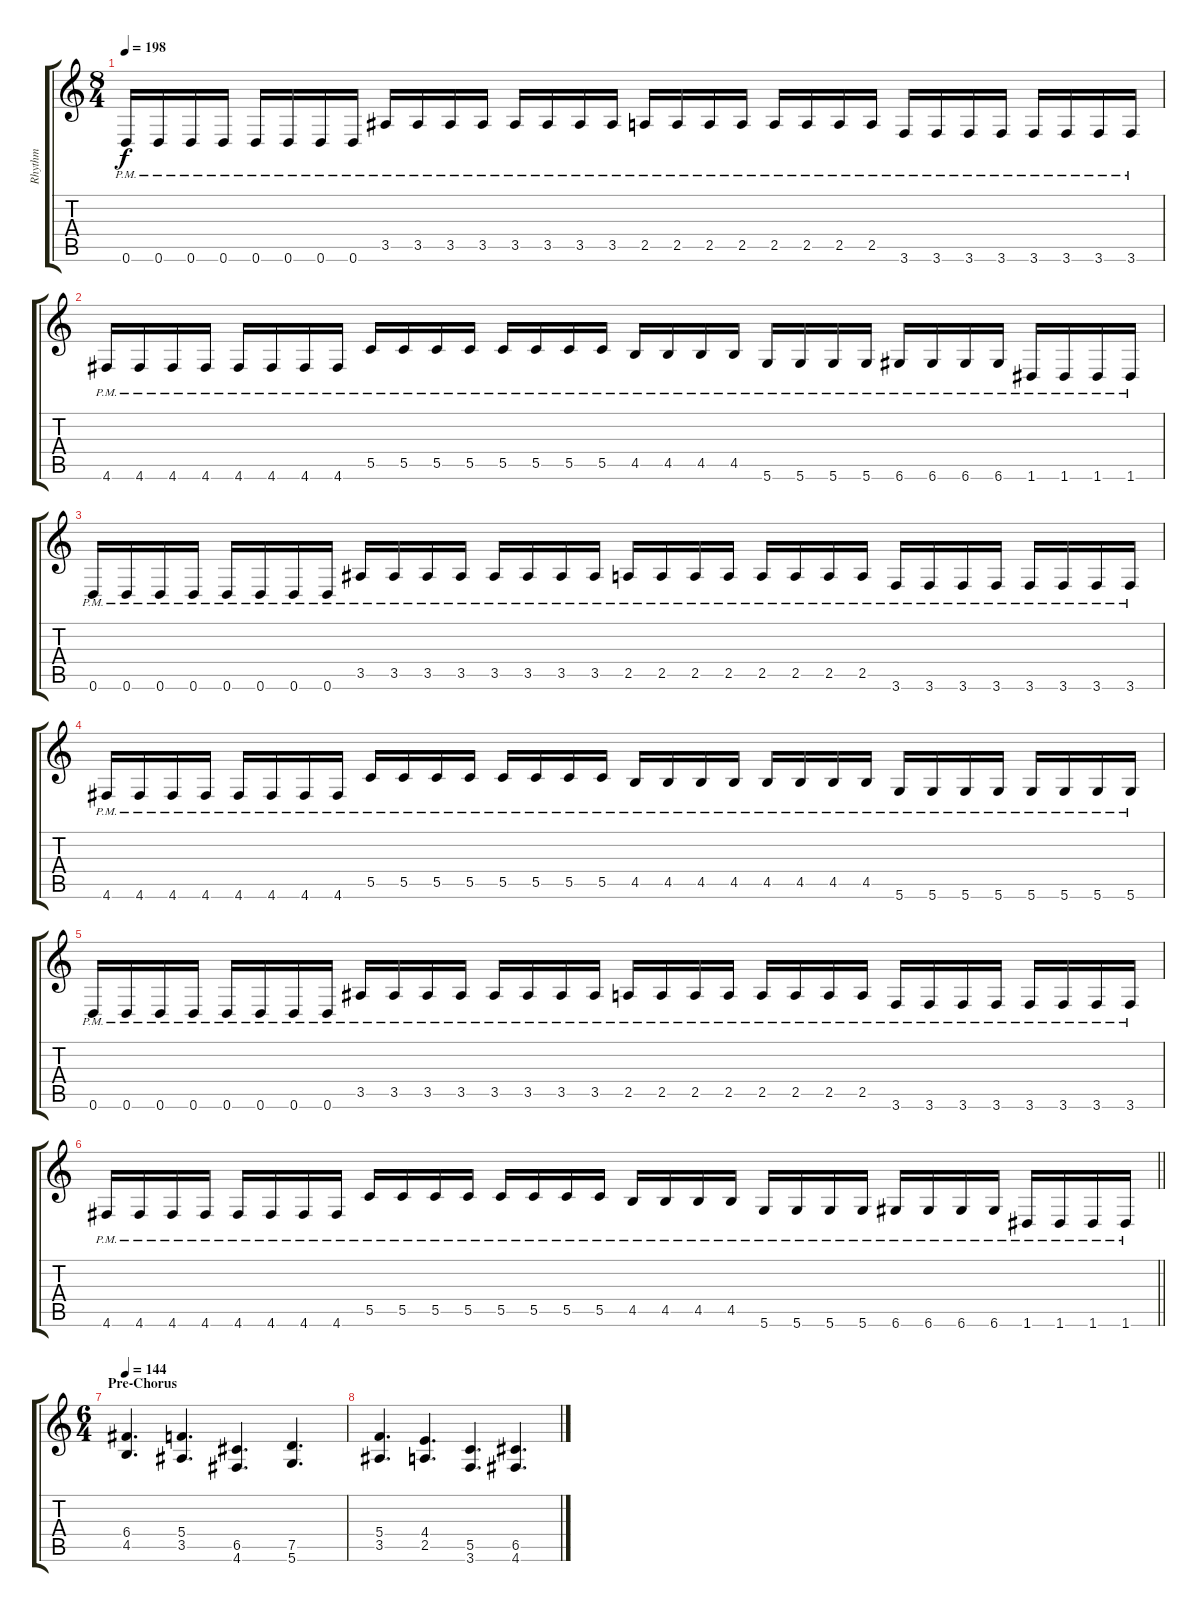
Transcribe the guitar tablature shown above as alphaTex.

\track ("Rhythm" "Rhythm") {instrument distortionguitar}
\staff {score tabs}
\tuning (D4 A3 F3 C3 G2 D2) {hide}
\ts (8 4)
\tempo 198
\clef g2
\ks c
0.6{pm}.16{dy f} 0.6{pm}.16 0.6{pm}.16 0.6{pm}.16 0.6{pm}.16 0.6{pm}.16 0.6{pm}.16 0.6{pm}.16 3.5{pm}.16 3.5{pm}.16 3.5{pm}.16 3.5{pm}.16 3.5{pm}.16 3.5{pm}.16 3.5{pm}.16 3.5{pm}.16 2.5{pm}.16 2.5{pm}.16 2.5{pm}.16 2.5{pm}.16 2.5{pm}.16 2.5{pm}.16 2.5{pm}.16 2.5{pm}.16 3.6{pm}.16 3.6{pm}.16 3.6{pm}.16 3.6{pm}.16 3.6{pm}.16 3.6{pm}.16 3.6{pm}.16 3.6{pm}.16 |
4.6{pm}.16 4.6{pm}.16 4.6{pm}.16 4.6{pm}.16 4.6{pm}.16 4.6{pm}.16 4.6{pm}.16 4.6{pm}.16 5.5{pm}.16 5.5{pm}.16 5.5{pm}.16 5.5{pm}.16 5.5{pm}.16 5.5{pm}.16 5.5{pm}.16 5.5{pm}.16 4.5{pm}.16 4.5{pm}.16 4.5{pm}.16 4.5{pm}.16 5.6{pm}.16 5.6{pm}.16 5.6{pm}.16 5.6{pm}.16 6.6{pm}.16 6.6{pm}.16 6.6{pm}.16 6.6{pm}.16 1.6{pm}.16 1.6{pm}.16 1.6{pm}.16 1.6{pm}.16 |
0.6{pm}.16 0.6{pm}.16 0.6{pm}.16 0.6{pm}.16 0.6{pm}.16 0.6{pm}.16 0.6{pm}.16 0.6{pm}.16 3.5{pm}.16 3.5{pm}.16 3.5{pm}.16 3.5{pm}.16 3.5{pm}.16 3.5{pm}.16 3.5{pm}.16 3.5{pm}.16 2.5{pm}.16 2.5{pm}.16 2.5{pm}.16 2.5{pm}.16 2.5{pm}.16 2.5{pm}.16 2.5{pm}.16 2.5{pm}.16 3.6{pm}.16 3.6{pm}.16 3.6{pm}.16 3.6{pm}.16 3.6{pm}.16 3.6{pm}.16 3.6{pm}.16 3.6{pm}.16 |
4.6{pm}.16 4.6{pm}.16 4.6{pm}.16 4.6{pm}.16 4.6{pm}.16 4.6{pm}.16 4.6{pm}.16 4.6{pm}.16 5.5{pm}.16 5.5{pm}.16 5.5{pm}.16 5.5{pm}.16 5.5{pm}.16 5.5{pm}.16 5.5{pm}.16 5.5{pm}.16 4.5{pm}.16 4.5{pm}.16 4.5{pm}.16 4.5{pm}.16 4.5{pm}.16 4.5{pm}.16 4.5{pm}.16 4.5{pm}.16 5.6{pm}.16 5.6{pm}.16 5.6{pm}.16 5.6{pm}.16 5.6{pm}.16 5.6{pm}.16 5.6{pm}.16 5.6{pm}.16 |
0.6{pm}.16 0.6{pm}.16 0.6{pm}.16 0.6{pm}.16 0.6{pm}.16 0.6{pm}.16 0.6{pm}.16 0.6{pm}.16 3.5{pm}.16 3.5{pm}.16 3.5{pm}.16 3.5{pm}.16 3.5{pm}.16 3.5{pm}.16 3.5{pm}.16 3.5{pm}.16 2.5{pm}.16 2.5{pm}.16 2.5{pm}.16 2.5{pm}.16 2.5{pm}.16 2.5{pm}.16 2.5{pm}.16 2.5{pm}.16 3.6{pm}.16 3.6{pm}.16 3.6{pm}.16 3.6{pm}.16 3.6{pm}.16 3.6{pm}.16 3.6{pm}.16 3.6{pm}.16 |
\barLineRight lightlight
4.6{pm}.16 4.6{pm}.16 4.6{pm}.16 4.6{pm}.16 4.6{pm}.16 4.6{pm}.16 4.6{pm}.16 4.6{pm}.16 5.5{pm}.16 5.5{pm}.16 5.5{pm}.16 5.5{pm}.16 5.5{pm}.16 5.5{pm}.16 5.5{pm}.16 5.5{pm}.16 4.5{pm}.16 4.5{pm}.16 4.5{pm}.16 4.5{pm}.16 5.6{pm}.16 5.6{pm}.16 5.6{pm}.16 5.6{pm}.16 6.6{pm}.16 6.6{pm}.16 6.6{pm}.16 6.6{pm}.16 1.6{pm}.16 1.6{pm}.16 1.6{pm}.16 1.6{pm}.16 |
\ts (6 4)
\section ("" "Pre-Chorus")
\tempo 144
(6.4 4.5).4{d} (5.4 3.5).4{d} (6.5 4.6).4{d} (7.5 5.6).4{d} |
(5.4 3.5).4{d} (4.4 2.5).4{d} (5.5 3.6).4{d} (6.5 4.6).4{d}
